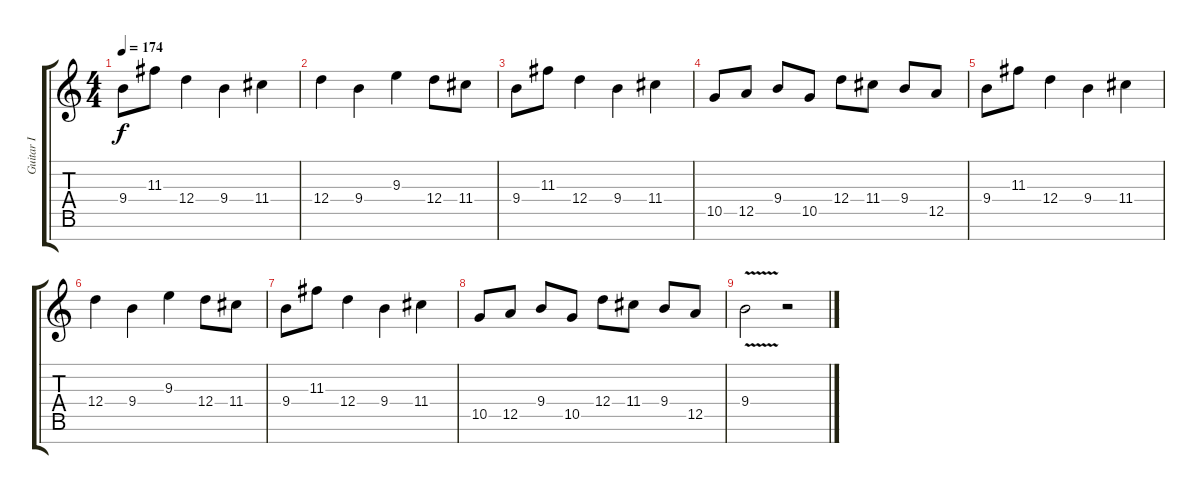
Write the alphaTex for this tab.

\track ("Guitar I" "Guitar I") {instrument distortionguitar}
\staff {score tabs}
\tuning (E4 B3 G3 D3 A2 E2 B1) {hide}
\ts (4 4)
\tempo 174
\clef g2
\ks c
9.4.8{dy f balance 8} 11.3.8 12.4.4 9.4.4 11.4.4 |
12.4.4 9.4.4 9.3.4 12.4.8 11.4.8 |
9.4.8 11.3.8 12.4.4 9.4.4 11.4.4 |
10.5.8 12.5.8 9.4.8 10.5.8 12.4.8 11.4.8 9.4.8 12.5.8 |
9.4.8 11.3.8 12.4.4 9.4.4 11.4.4 |
12.4.4 9.4.4 9.3.4 12.4.8 11.4.8 |
9.4.8 11.3.8 12.4.4 9.4.4 11.4.4 |
10.5.8 12.5.8 9.4.8 10.5.8 12.4.8 11.4.8 9.4.8 12.5.8 |
9.4{v}.2 r.2
